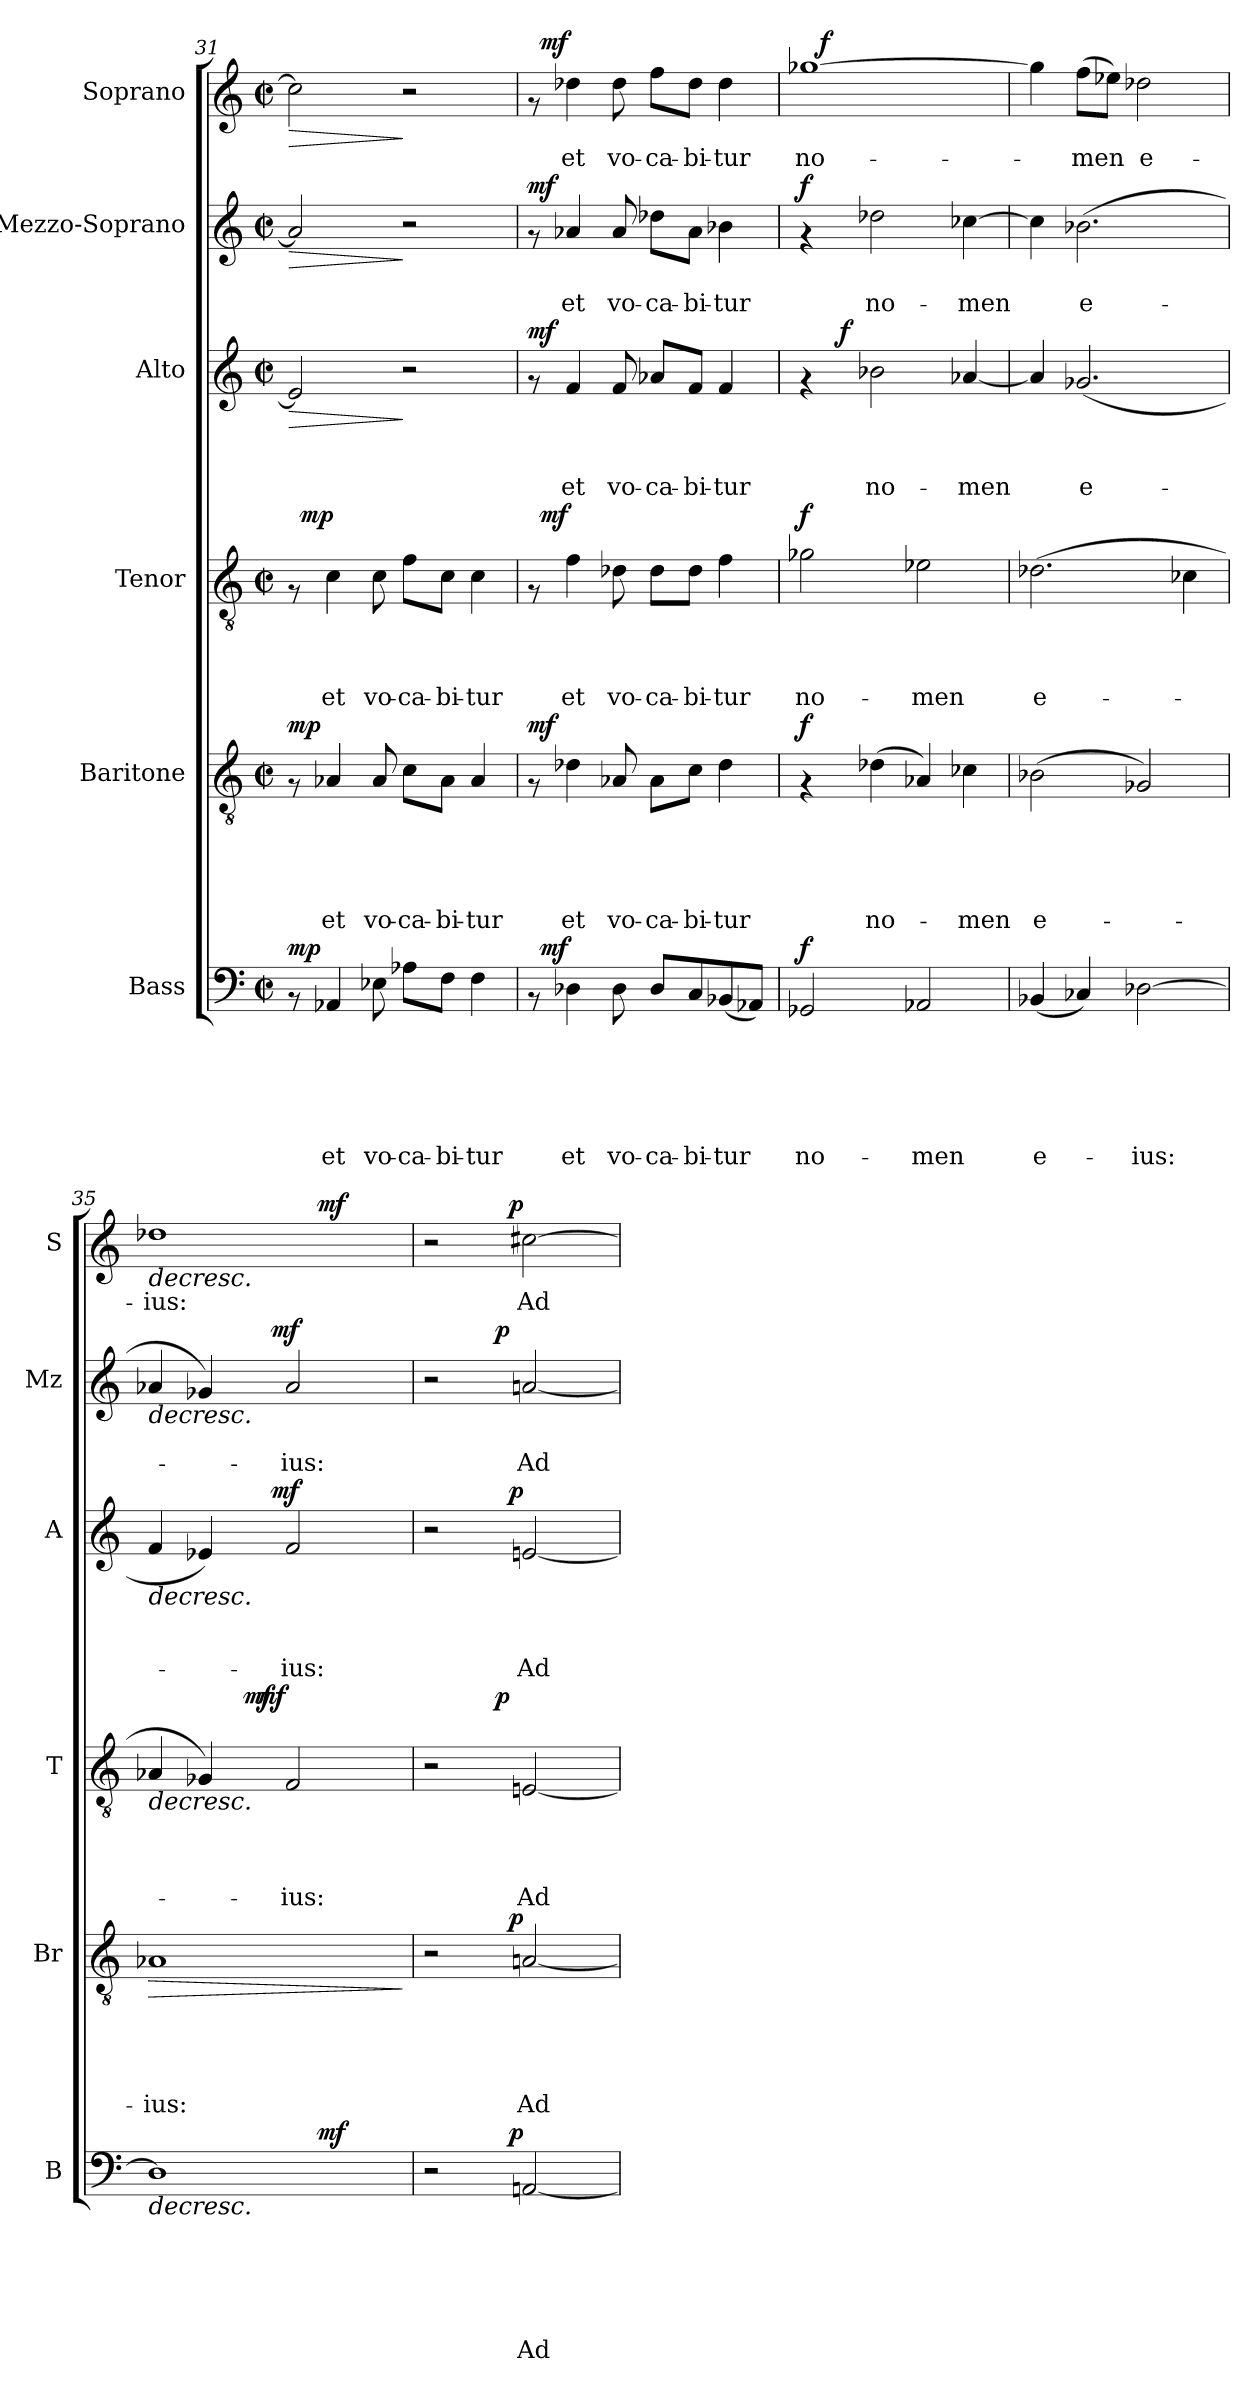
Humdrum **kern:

**kern	**text	**text	**text	**text	**text	**text	**dynam	**kern	**text	**text	**text	**text	**text	**dynam	**kern	**text	**text	**text	**text	**dynam	**kern	**text	**text	**text	**dynam	**kern	**text	**text	**dynam	**kern	**text	**dynam
*part6	*part6	*part6	*part6	*part6	*part6	*part6	*part6	*part5	*part5	*part5	*part5	*part5	*part5	*part5	*part4	*part4	*part4	*part4	*part4	*part4	*part3	*part3	*part3	*part3	*part3	*part2	*part2	*part2	*part2	*part1	*part1	*part1
*staff6	*staff6	*staff6	*staff6	*staff6	*staff6	*staff6	*staff6	*staff5	*staff5	*staff5	*staff5	*staff5	*staff5	*staff5	*staff4	*staff4	*staff4	*staff4	*staff4	*staff4	*staff3	*staff3	*staff3	*staff3	*staff3	*staff2	*staff2	*staff2	*staff2	*staff1	*staff1	*staff1
*I"Bass	*	*	*	*	*	*	*	*I"Baritone	*	*	*	*	*	*	*I"Tenor	*	*	*	*	*	*I"Alto	*	*	*	*	*I"Mezzo-Soprano	*	*	*	*I"Soprano	*	*
*I'B	*	*	*	*	*	*	*	*I'Br	*	*	*	*	*	*	*I'T	*	*	*	*	*	*I'A	*	*	*	*	*I'Mz	*	*	*	*I'S	*	*
*clefF4	*	*	*	*	*	*	*	*clefGv2	*	*	*	*	*	*	*clefGv2	*	*	*	*	*	*clefG2	*	*	*	*	*clefG2	*	*	*	*clefG2	*	*
*k[]	*	*	*	*	*	*	*	*k[]	*	*	*	*	*	*	*k[]	*	*	*	*	*	*k[]	*	*	*	*	*k[]	*	*	*	*k[]	*	*
*C:	*	*	*	*	*	*	*	*C:	*	*	*	*	*	*	*C:	*	*	*	*	*	*C:	*	*	*	*	*C:	*	*	*	*C:	*	*
*M2/2	*	*	*	*	*	*	*	*M2/2	*	*	*	*	*	*	*M2/2	*	*	*	*	*	*M2/2	*	*	*	*	*M2/2	*	*	*	*M2/2	*	*
*met(c|)	*	*	*	*	*	*	*	*met(c|)	*	*	*	*	*	*	*met(c|)	*	*	*	*	*	*met(c|)	*	*	*	*	*met(c|)	*	*	*	*met(c|)	*	*
=31	=31	=31	=31	=31	=31	=31	=31	=31	=31	=31	=31	=31	=31	=31	=31	=31	=31	=31	=31	=31	=31	=31	=31	=31	=31	=31	=31	=31	=31	=31	=31	=31
!	!	!	!	!	!	!	!LO:DY:a	!	!	!	!	!	!	!LO:DY:a	!	!	!	!	!	!	!	!	!	!	!LO:HP:b	!	!	!	!LO:HP:b	!	!	!LO:HP:b
*	*	*	*	*	*	*	*	*	*	*	*	*	*	*	*^	*	*	*	*	*	*	*	*	*	*	*	*	*	*	*	*	*
8rAA	.	.	.	.	.	.	mp	8rF	.	.	.	.	.	mp	8rF	32ryy	.	.	.	.	.	2e-/]	.	.	.	>	2a-/]	.	.	>	2cc\]	.	>
!	!	!	!	!	!	!	!	!	!	!	!	!	!	!	!	!	!	!	!	!	!LO:DY:a	!	!	!	!	!	!	!	!	!	!	!	!
.	.	.	.	.	.	.	.	.	.	.	.	.	.	.	.	2ryy	.	.	.	.	mp	.	.	.	.	.	.	.	.	.	.	.	.
!	!	!	!	!	!	!LO:LY:b	!	!	!	!	!	!	!LO:LY:b	!	!	!	!	!	!	!LO:LY:b	!	!	!	!	!	!	!	!	!	!	!	!	!
4AA-X/	.	.	.	.	.	et	.	4A-X/	.	.	.	.	et	.	4c\	.	.	.	.	et	.	.	.	.	.	.	.	.	.	.	.	.	.
!	!	!	!	!	!	!LO:LY:b	!	!	!	!	!	!	!LO:LY:b	!	!	!	!	!	!	!LO:LY:b	!	!	!	!	!	!	!	!	!	!	!	!	!
8E-X\	.	.	.	.	.	vo-	.	8A-/	.	.	.	.	vo-	.	8c\	.	.	.	.	vo-	.	.	.	.	.	.	.	.	.	.	.	.	.
!	!	!	!	!	!	!LO:LY:b	!	!	!	!	!	!	!LO:LY:b	!	!	!	!	!	!	!LO:LY:b	!	!	!	!	!	!	!	!	!	!	!	!	!
8A-X\L	.	.	.	.	.	-ca-	.	8c\L	.	.	.	.	-ca-	.	8f\L	.	.	.	.	-ca-	.	2r	.	.	.	]	2r	.	.	]	2r	.	]
.	.	.	.	.	.	.	.	.	.	.	.	.	.	.	.	4...ryy	.	.	.	.	.	.	.	.	.	.	.	.	.	.	.	.	.
!	!	!	!	!	!	!LO:LY:b	!	!	!	!	!	!	!LO:LY:b	!	!	!	!	!	!	!LO:LY:b	!	!	!	!	!	!	!	!	!	!	!	!	!
8F\J	.	.	.	.	.	-bi-	.	8A-\J	.	.	.	.	-bi-	.	8c\J	.	.	.	.	-bi-	.	.	.	.	.	.	.	.	.	.	.	.	.
!	!	!	!	!	!	!LO:LY:b	!	!	!	!	!	!	!LO:LY:b	!	!	!	!	!	!	!LO:LY:b	!	!	!	!	!	!	!	!	!	!	!	!	!
4F\	.	.	.	.	.	-tur	.	4A-/	.	.	.	.	-tur	.	4c\	.	.	.	.	-tur	.	.	.	.	.	.	.	.	.	.	.	.	.
=32	=32	=32	=32	=32	=32	=32	=32	=32	=32	=32	=32	=32	=32	=32	=32	=32	=32	=32	=32	=32	=32	=32	=32	=32	=32	=32	=32	=32	=32	=32	=32	=32	=32
!	!	!	!	!	!	!	!	!	!	!	!	!	!	!LO:DY:a	!	!	!	!	!	!	!	!	!	!	!	!LO:DY:a	!	!	!	!LO:DY:a	!	!	!
*^	*	*	*	*	*	*	*	*	*	*	*	*	*	*	*	*	*	*	*	*	*	*	*	*	*	*	*	*	*	*	*^	*	*
8rAA	32ryy	.	.	.	.	.	.	.	8rF	.	.	.	.	.	mf	8rF	32ryy	.	.	.	.	.	8rf	.	.	.	mf	8rf	.	.	mf	8rf	32ryy	.	.
!	!	!	!	!	!	!	!	!LO:DY:a	!	!	!	!	!	!	!	!	!	!	!	!	!	!LO:DY:a	!	!	!	!	!	!	!	!	!	!	!	!	!LO:DY:a
.	2ryy	.	.	.	.	.	.	mf	.	.	.	.	.	.	.	.	2ryy	.	.	.	.	mf	.	.	.	.	.	.	.	.	.	.	2ryy	.	mf
!	!	!	!	!	!	!	!LO:LY:b	!	!	!	!	!	!	!LO:LY:b	!	!	!	!	!	!	!LO:LY:b	!	!	!	!	!LO:LY:b	!	!	!	!LO:LY:b	!	!	!	!LO:LY:b	!
4D-X\	.	.	.	.	.	.	et	.	4d-X\	.	.	.	.	et	.	4f\	.	.	.	.	et	.	4f/	.	.	et	.	4a-X/	.	et	.	4dd-X\	.	et	.
!	!	!	!	!	!	!	!LO:LY:b	!	!	!	!	!	!	!LO:LY:b	!	!	!	!	!	!	!LO:LY:b	!	!	!	!	!LO:LY:b	!	!	!	!LO:LY:b	!	!	!	!LO:LY:b	!
8D-\	.	.	.	.	.	.	vo-	.	8A-X/	.	.	.	.	vo-	.	8d-X\	.	.	.	.	vo-	.	8f/	.	.	vo-	.	8a-/	.	vo-	.	8dd-\	.	vo-	.
!	!	!	!	!	!	!	!LO:LY:b	!	!	!	!	!	!	!LO:LY:b	!	!	!	!	!	!	!LO:LY:b	!	!	!	!	!LO:LY:b	!	!	!	!LO:LY:b	!	!	!	!LO:LY:b	!
8D-/L	.	.	.	.	.	.	-ca-	.	8A-\L	.	.	.	.	-ca-	.	8d-\L	.	.	.	.	-ca-	.	8a-X/L	.	.	-ca-	.	8dd-X\L	.	-ca-	.	8ff\L	.	-ca-	.
.	4...ryy	.	.	.	.	.	.	.	.	.	.	.	.	.	.	.	4...ryy	.	.	.	.	.	.	.	.	.	.	.	.	.	.	.	4...ryy	.	.
!	!	!	!	!	!	!	!LO:LY:b	!	!	!	!	!	!	!LO:LY:b	!	!	!	!	!	!	!LO:LY:b	!	!	!	!	!LO:LY:b	!	!	!	!LO:LY:b	!	!	!	!LO:LY:b	!
8C/	.	.	.	.	.	.	-bi-	.	8c\J	.	.	.	.	-bi-	.	8d-\J	.	.	.	.	-bi-	.	8f/J	.	.	-bi-	.	8a-\J	.	-bi-	.	8dd-\J	.	-bi-	.
!	!	!	!	!	!	!	!LO:LY:b	!	!	!	!	!	!	!LO:LY:b	!	!	!	!	!	!	!LO:LY:b	!	!	!	!	!LO:LY:b	!	!	!	!LO:LY:b	!	!	!	!LO:LY:b	!
(<8BB-X/	.	.	.	.	.	.	-tur	.	4d-\	.	.	.	.	-tur	.	4f\	.	.	.	.	-tur	.	4f/	.	.	-tur	.	4b-X\	.	-tur	.	4dd-\	.	-tur	.
8AA-X/J)	.	.	.	.	.	.	.	.	.	.	.	.	.	.	.	.	.	.	.	.	.	.	.	.	.	.	.	.	.	.	.	.	.	.	.
=33	=33	=33	=33	=33	=33	=33	=33	=33	=33	=33	=33	=33	=33	=33	=33	=33	=33	=33	=33	=33	=33	=33	=33	=33	=33	=33	=33	=33	=33	=33	=33	=33	=33	=33	=33
!	!	!	!	!	!	!	!LO:LY:b	!LO:DY:a	!	!	!	!	!	!	!LO:DY:a	!	!	!	!	!	!LO:LY:b	!LO:DY:a	!	!	!	!	!	!	!	!	!LO:DY:a	!	!	!LO:LY:b	!
*v	*v	*	*	*	*	*	*	*	*	*	*	*	*	*	*	*v	*v	*	*	*	*	*	*^	*	*	*	*	*	*	*	*	*	*	*	*
2GG-X/	.	.	.	.	.	no-	f	4rF	.	.	.	.	.	f	2g-X\	.	.	.	no-	f	4rf	8ryy	.	.	.	.	4rf	.	.	f	[>1gg-X	16ryy	no-	.
!	!	!	!	!	!	!	!	!	!	!	!	!	!	!	!	!	!	!	!	!	!	!	!	!	!	!	!	!	!	!	!	!	!	!LO:DY:a
.	.	.	.	.	.	.	.	.	.	.	.	.	.	.	.	.	.	.	.	.	.	.	.	.	.	.	.	.	.	.	.	2...ryy	.	f
!	!	!	!	!	!	!	!	!	!	!	!	!	!	!	!	!	!	!	!	!	!	!	!	!	!	!LO:DY:a	!	!	!	!	!	!	!	!
.	.	.	.	.	.	.	.	.	.	.	.	.	.	.	.	.	.	.	.	.	.	2..ryy	.	.	.	f	.	.	.	.	.	.	.	.
!	!	!	!	!	!	!	!	!	!	!	!	!	!LO:LY:b	!	!	!	!	!	!	!	!	!	!	!	!LO:LY:b	!	!	!	!LO:LY:b	!	!	!	!	!
.	.	.	.	.	.	.	.	(>4d-X\	.	.	.	.	no-	.	.	.	.	.	.	.	2b-X\	.	.	.	no-	.	2dd-X\	.	no-	.	.	.	.	.
!	!	!	!	!	!	!LO:LY:b	!	!	!	!	!	!	!	!	!	!	!	!	!LO:LY:b	!	!	!	!	!	!	!	!	!	!	!	!	!	!	!
2AA-X/	.	.	.	.	.	-men	.	4A-X/)	.	.	.	.	.	.	2e-X\	.	.	.	-men	.	.	.	.	.	.	.	.	.	.	.	.	.	.	.
!	!	!	!	!	!	!	!	!	!	!	!	!	!LO:LY:b	!	!	!	!	!	!	!	!	!	!	!	!LO:LY:b	!	!	!	!LO:LY:b	!	!	!	!	!
.	.	.	.	.	.	.	.	4c-X\	.	.	.	.	-men	.	.	.	.	.	.	.	[<4a-X/	.	.	.	-men	.	[>4cc-X\	.	-men	.	.	.	.	.
=34	=34	=34	=34	=34	=34	=34	=34	=34	=34	=34	=34	=34	=34	=34	=34	=34	=34	=34	=34	=34	=34	=34	=34	=34	=34	=34	=34	=34	=34	=34	=34	=34	=34	=34
!	!	!	!	!	!	!LO:LY:b	!	!	!	!	!	!	!LO:LY:b	!	!	!	!	!	!LO:LY:b	!	!	!	!	!	!	!	!	!	!	!	!	!	!	!
*	*	*	*	*	*	*	*	*	*	*	*	*	*	*	*	*	*	*	*	*	*v	*v	*	*	*	*	*	*	*	*	*v	*v	*	*
(<4BB-X/	.	.	.	.	.	e-	.	(>2B-X\	.	.	.	.	e-	.	(>2.d-X\	.	.	.	e-	.	4a-/]	.	.	.	.	4cc-\]	.	.	.	4gg-\]	.	.
!	!	!	!	!	!	!	!	!	!	!	!	!	!	!	!	!	!	!	!	!	!	!	!	!LO:LY:b	!	!	!	!LO:LY:b	!	!	!LO:LY:b	!
4C-X/)	.	.	.	.	.	.	.	.	.	.	.	.	.	.	.	.	.	.	.	.	(<2.g-X/	.	.	e-	.	(>2.b-X\	.	e-	.	(>8ff\L	-men	.
.	.	.	.	.	.	.	.	.	.	.	.	.	.	.	.	.	.	.	.	.	.	.	.	.	.	.	.	.	.	8ee-X\J)	.	.
!	!	!	!	!	!	!LO:LY:b	!	!	!	!	!	!	!	!	!	!	!	!	!	!	!	!	!	!	!	!	!	!	!	!	!LO:LY:b	!
[>2D-X\	.	.	.	.	.	-ius:	.	2G-X/)	.	.	.	.	.	.	.	.	.	.	.	.	.	.	.	.	.	.	.	.	.	2dd-X\	e-	.
.	.	.	.	.	.	.	.	.	.	.	.	.	.	.	4c-X\	.	.	.	.	.	.	.	.	.	.	.	.	.	.	.	.	.
=35	=35	=35	=35	=35	=35	=35	=35	=35	=35	=35	=35	=35	=35	=35	=35	=35	=35	=35	=35	=35	=35	=35	=35	=35	=35	=35	=35	=35	=35	=35	=35	=35
!	!	!	!	!	!	!	!LO:HP:b	!	!	!	!	!	!LO:LY:b	!LO:HP:b	!	!	!	!	!	!LO:HP:b	!	!	!	!	!LO:HP:b	!	!	!	!LO:HP:b	!	!LO:LY:b	!LO:HP:b
*^	*	*	*	*	*	*	*	*	*	*	*	*	*	*	*^	*	*	*	*	*	*^	*	*	*	*	*^	*	*	*	*^	*	*
*	*	*	*	*	*	*	*	*	*	*	*	*	*	*	*	*	*^	*	*	*	*	*	*	*	*	*	*	*	*	*	*	*	*	*	*	*	*
1D-]	2ryy	.	.	.	.	.	.	>	1A-X	.	.	.	.	-ius:	>	4A-X/	4ryy	4..ryy	.	.	.	.	>	4f/	4...ryy	.	.	.	>	4a-X/	4...ryy	.	.	>	1dd-X	2ryy	-ius:	>
.	.	.	.	.	.	.	.	.	.	.	.	.	.	.	.	4G-X/)	8ryy	.	.	.	.	.	.	4e-X/)	.	.	.	.	.	4g-X/)	.	.	.	.	.	.	.	.
.	.	.	.	.	.	.	.	.	.	.	.	.	.	.	.	.	32ryy	.	.	.	.	.	.	.	.	.	.	.	.	.	.	.	.	.	.	.	.	.
!	!	!	!	!	!	!	!	!	!	!	!	!	!	!	!	!	!	!	!	!	!	!	!LO:DY:b	!	!	!	!	!	!	!	!	!	!	!	!	!	!	!
.	.	.	.	.	.	.	.	.	.	.	.	.	.	.	.	.	2ryy	.	.	.	.	.	mf	.	.	.	.	.	.	.	.	.	.	.	.	.	.	.
!	!	!	!	!	!	!	!	!	!	!	!	!	!	!	!	!	!	!	!	!	!	!	!LO:DY:a	!	!	!	!	!	!	!	!	!	!	!	!	!	!	!
.	.	.	.	.	.	.	.	.	.	.	.	.	.	.	.	.	.	2ryy	.	.	.	.	mf	.	.	.	.	.	.	.	.	.	.	.	.	.	.	.
!	!	!	!	!	!	!	!	!	!	!	!	!	!	!	!	!	!	!	!	!	!	!	!	!	!	!	!	!	!LO:DY:a	!	!	!	!	!LO:DY:a	!	!	!	!
.	.	.	.	.	.	.	.	.	.	.	.	.	.	.	.	.	.	.	.	.	.	.	.	.	2ryy	.	.	.	mf	.	2ryy	.	.	mf	.	.	.	.
!	!	!	!	!	!	!	!	!	!	!	!	!	!	!	!	!	!	!	!	!	!	!LO:LY:b	!	!	!	!	!	!LO:LY:b	!	!	!	!	!LO:LY:b	!	!	!	!	!
.	8ryy	.	.	.	.	.	.	.	.	.	.	.	.	.	.	2F/	.	.	.	.	.	-ius:	]	2f/	.	.	.	-ius:	]	2a-/	.	.	-ius:	]	.	8ryy	.	.
!	!	!	!	!	!	!	!	!LO:DY:a	!	!	!	!	!	!	!	!	!	!	!	!	!	!	!	!	!	!	!	!	!	!	!	!	!	!	!	!	!	!LO:DY:a
.	4.ryy	.	.	.	.	.	.	mf	.	.	.	.	.	.	.	.	.	.	.	.	.	.	.	.	.	.	.	.	.	.	.	.	.	.	.	4.ryy	.	mf
.	.	.	.	.	.	.	.	.	.	.	.	.	.	.	.	.	16.ryy	.	.	.	.	.	.	.	.	.	.	.	.	.	.	.	.	.	.	.	.	.
.	.	.	.	.	.	.	.	.	.	.	.	.	.	.	.	.	.	16ryy	.	.	.	.	.	.	.	.	.	.	.	.	.	.	.	.	.	.	.	.
.	.	.	.	.	.	.	.	.	.	.	.	.	.	.	.	.	.	.	.	.	.	.	.	.	32ryy	.	.	.	.	.	32ryy	.	.	.	.	.	.	.
.	.	.	.	.	.	.	.	]	.	.	.	.	.	.	]	.	.	.	.	.	.	.	.	.	.	.	.	.	.	.	.	.	.	.	.	.	.	]
*	*	*	*	*	*	*	*	*	*	*	*	*	*	*	*	*	*v	*v	*	*	*	*	*	*	*	*	*	*	*	*	*	*	*	*	*	*	*	*
!!LO:PB:g=z	!!
=36	=36	=36	=36	=36	=36	=36	=36	=36	=36	=36	=36	=36	=36	=36	=36	=36	=36	=36	=36	=36	=36	=36	=36	=36	=36	=36	=36	=36	=36	=36	=36	=36	=36	=36	=36	=36	=36
*	*	*	*	*	*	*	*	*	*^	*	*	*	*	*	*	*	*	*	*	*	*	*	*	*	*	*	*	*	*	*	*	*	*	*	*	*	*
2r	4...ryy	.	.	.	.	.	.	.	2r	4...ryy	.	.	.	.	.	.	2r	4..ryy	.	.	.	.	.	2r	4...ryy	.	.	.	.	2r	4..ryy	.	.	.	2r	4...ryy	.	.
!	!	!	!	!	!	!	!	!	!	!	!	!	!	!	!	!	!	!	!	!	!	!	!LO:DY:a	!	!	!	!	!	!	!	!	!	!	!LO:DY:a	!	!	!	!
.	.	.	.	.	.	.	.	.	.	.	.	.	.	.	.	.	.	2ryy	.	.	.	.	p	.	.	.	.	.	.	.	2ryy	.	.	p	.	.	.	.
!	!	!	!	!	!	!	!	!LO:DY:a	!	!	!	!	!	!	!	!LO:DY:a	!	!	!	!	!	!	!	!	!	!	!	!	!LO:DY:a	!	!	!	!	!	!	!	!	!LO:DY:a
.	2ryy	.	.	.	.	.	.	p	.	2ryy	.	.	.	.	.	p	.	.	.	.	.	.	.	.	2ryy	.	.	.	p	.	.	.	.	.	.	2ryy	.	p
!	!	!	!	!	!	!	!LO:LY:b	!	!	!	!	!	!	!	!LO:LY:b	!	!	!	!	!	!	!LO:LY:b	!	!	!	!	!	!LO:LY:b	!	!	!	!	!LO:LY:b	!	!	!	!LO:LY:b	!
[<2AAn/	.	.	.	.	.	.	Ad-	.	[<2An/	.	.	.	.	.	Ad-	.	[<2En/	.	.	.	.	Ad-	.	[<2en/	.	.	.	Ad-	.	[<2an/	.	.	Ad-	.	[>2cc#X\	.	Ad-	.
.	.	.	.	.	.	.	.	.	.	.	.	.	.	.	.	.	.	16ryy	.	.	.	.	.	.	.	.	.	.	.	.	16ryy	.	.	.	.	.	.	.
.	32ryy	.	.	.	.	.	.	.	.	32ryy	.	.	.	.	.	.	.	.	.	.	.	.	.	.	32ryy	.	.	.	.	.	.	.	.	.	.	32ryy	.	.
*v	*v	*	*	*	*	*	*	*	*	*	*	*	*	*	*	*	*v	*v	*	*	*	*	*	*v	*v	*	*	*	*	*v	*v	*	*	*	*v	*v	*	*
*	*	*	*	*	*	*	*	*v	*v	*	*	*	*	*	*	*	*	*	*	*	*	*	*	*	*	*	*	*	*	*	*	*	*
=	=	=	=	=	=	=	=	=	=	=	=	=	=	=	=	=	=	=	=	=	=	=	=	=	=	=	=	=	=	=	=	=
*-	*-	*-	*-	*-	*-	*-	*-	*-	*-	*-	*-	*-	*-	*-	*-	*-	*-	*-	*-	*-	*-	*-	*-	*-	*-	*-	*-	*-	*-	*-	*-	*-
